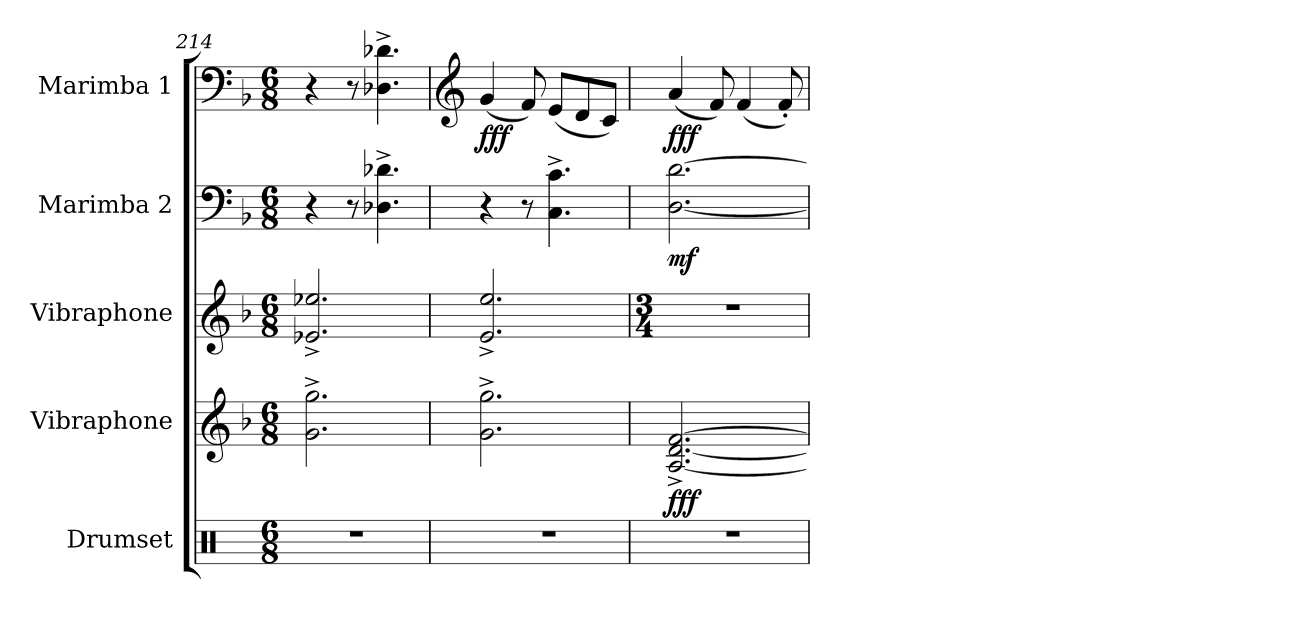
**kern	**dynam	**kern	**kern	**kern	**dynam	**kern	**dynam
*part5	*part5	*part4	*part3	*part2	*part2	*part1	*part1
*staff5	*staff5	*staff4	*staff3	*staff2	*staff2	*staff1	*staff1
*I"Drumset	*	*I"Vibraphone	*I"Vibraphone	*I"Marimba 2	*	*I"Marimba 1	*
*I'Drs.	*	*I'Vib.	*I'Vib.	*I'Mrm. 2	*	*I'Mrm. 1	*
*clefX	*	*clefG2	*clefG2	*clefF4	*	*clefF4	*
*k[]	*	*k[b-]	*k[b-]	*k[b-]	*	*k[b-]	*
*M6/8	*	*M6/8	*M6/8	*M6/8	*	*M6/8	*
=214	=214	=214	=214	=214	=214	=214	=214
2.r	.	2.g\^ 2.gg\^	2.e-X/^ 2.ee-X/^	4r	.	4r	.
.	.	.	.	8r	.	8r	.
.	.	.	.	4.D-X\^ 4.d-X\^	.	4.D-X\^ 4.d-X\^	.
=215	=215	=215	=215	=215	=215	=215	=215
*	*	*	*	*	*	*clefG2	*
*	*	*	*	*	*	*MM180	*
!	!	!	!	!	!	!	!LO:DY:b
2.r	.	2.g\^ 2.gg\^	2.e/^ 2.ee/^	4r	.	(4g/	fff
.	.	.	.	8r	.	8f/)	.
*	*	*	*	*	*	*MM165	*
.	.	.	.	4.C\^ 4.c\^	.	(8e/L	.
*	*	*	*	*	*	*MM135	*
.	.	.	.	.	.	8d/	.
*	*	*	*	*	*	*MM120	*
.	.	.	.	.	.	8c/J)	.
!!LO:LB:g=z
=216	=216	=216	=216	=216	=216	=216	=216
*	*	*	*M3/4	*	*	*	*
*	*	*	*	*	*	*MM180	*
!	!LO:DY:a	!	!	!	!LO:DY:b	!	!LO:DY:b
2.r	fff	[2.A/^ [2.d/^ [2.f/^	2.r	[2.D\ [2.d\	mf	(4a/	fff
.	.	.	.	.	.	8f/)	.
.	.	.	.	.	.	(4f/	.
.	.	.	.	.	.	8f'/)	.
=	=	=	=	=	=	=	=
*-	*-	*-	*-	*-	*-	*-	*-
